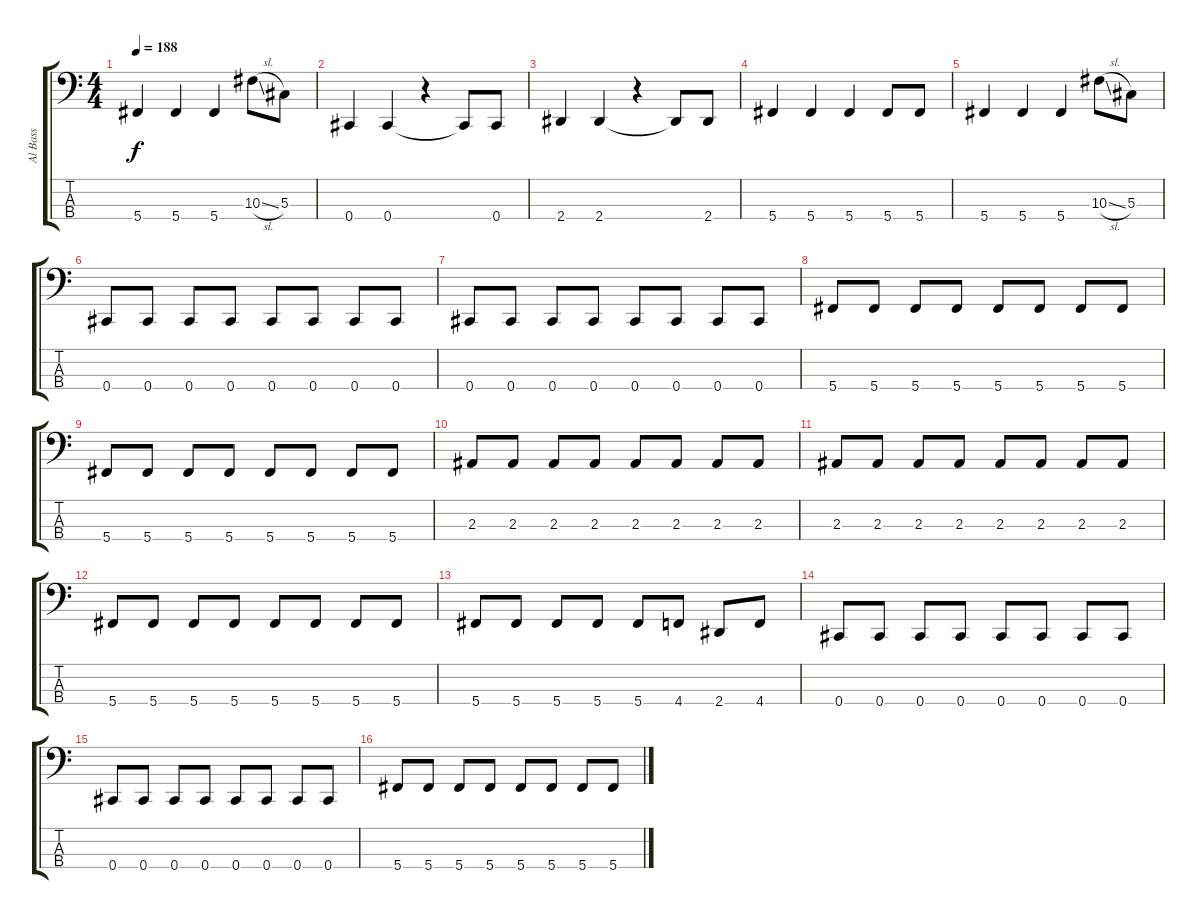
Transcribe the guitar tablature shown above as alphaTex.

\track ("Al Bass" "Al Bass") {instrument electricbasspick}
\staff {score tabs}
\tuning (Gb2 Db2 Ab1 Db1) {hide}
\ts (4 4)
\tempo 188
\clef f4
\ks c
5.4.4{dy f} 5.4.4 5.4.4 10.3{sl}.8 5.3.8 |
0.4.4 0.4.4 r.4 0.4{t}.8 0.4.8 |
2.4.4 2.4.4 r.4 2.4{t}.8 2.4.8 |
5.4.4 5.4.4 5.4.4 5.4.8 5.4.8 |
5.4.4 5.4.4 5.4.4 10.3{sl}.8 5.3.8 |
0.4.8 0.4.8 0.4.8 0.4.8 0.4.8 0.4.8 0.4.8 0.4.8 |
0.4.8 0.4.8 0.4.8 0.4.8 0.4.8 0.4.8 0.4.8 0.4.8 |
5.4.8 5.4.8 5.4.8 5.4.8 5.4.8 5.4.8 5.4.8 5.4.8 |
5.4.8 5.4.8 5.4.8 5.4.8 5.4.8 5.4.8 5.4.8 5.4.8 |
2.3.8 2.3.8 2.3.8 2.3.8 2.3.8 2.3.8 2.3.8 2.3.8 |
2.3.8 2.3.8 2.3.8 2.3.8 2.3.8 2.3.8 2.3.8 2.3.8 |
5.4.8 5.4.8 5.4.8 5.4.8 5.4.8 5.4.8 5.4.8 5.4.8 |
5.4.8 5.4.8 5.4.8 5.4.8 5.4.8 4.4.8 2.4.8 4.4.8 |
0.4.8 0.4.8 0.4.8 0.4.8 0.4.8 0.4.8 0.4.8 0.4.8 |
0.4.8 0.4.8 0.4.8 0.4.8 0.4.8 0.4.8 0.4.8 0.4.8 |
5.4.8 5.4.8 5.4.8 5.4.8 5.4.8 5.4.8 5.4.8 5.4.8
